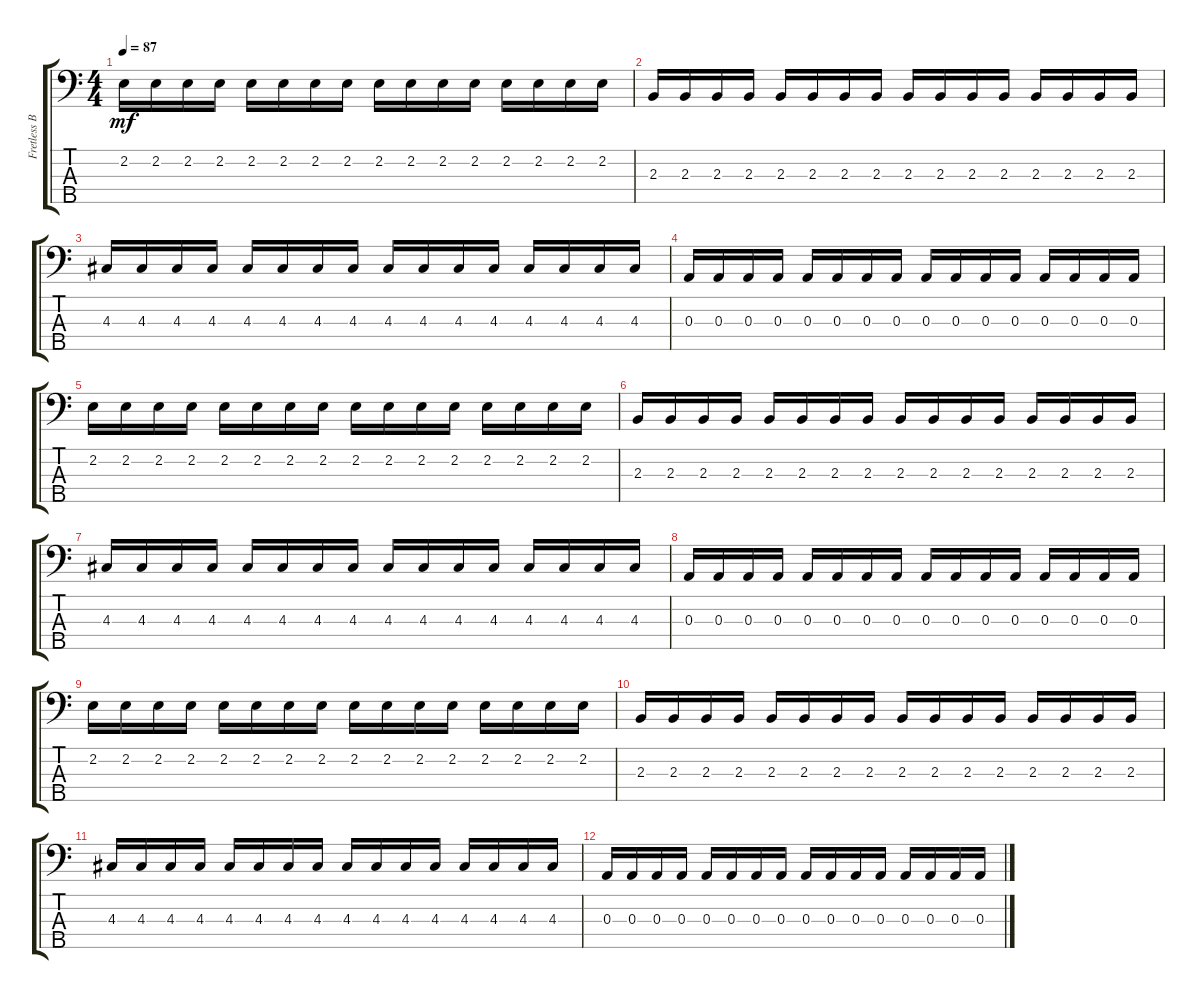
\track ("Fretless Bass" "Fretless B") {instrument fretlessbass}
\staff {score tabs}
\tuning (G2 D2 A1 E1 B0) {hide}
\ts (4 4)
\tempo 87
\clef f4
\ks c
2.2.16{dy mf} 2.2.16 2.2.16 2.2.16 2.2.16 2.2.16 2.2.16 2.2.16 2.2.16 2.2.16 2.2.16 2.2.16 2.2.16 2.2.16 2.2.16 2.2.16 |
2.3.16 2.3.16 2.3.16 2.3.16 2.3.16 2.3.16 2.3.16 2.3.16 2.3.16 2.3.16 2.3.16 2.3.16 2.3.16 2.3.16 2.3.16 2.3.16 |
4.3.16 4.3.16 4.3.16 4.3.16 4.3.16 4.3.16 4.3.16 4.3.16 4.3.16 4.3.16 4.3.16 4.3.16 4.3.16 4.3.16 4.3.16 4.3.16 |
0.3.16 0.3.16 0.3.16 0.3.16 0.3.16 0.3.16 0.3.16 0.3.16 0.3.16 0.3.16 0.3.16 0.3.16 0.3.16 0.3.16 0.3.16 0.3.16 |
2.2.16 2.2.16 2.2.16 2.2.16 2.2.16 2.2.16 2.2.16 2.2.16 2.2.16 2.2.16 2.2.16 2.2.16 2.2.16 2.2.16 2.2.16 2.2.16 |
2.3.16 2.3.16 2.3.16 2.3.16 2.3.16 2.3.16 2.3.16 2.3.16 2.3.16 2.3.16 2.3.16 2.3.16 2.3.16 2.3.16 2.3.16 2.3.16 |
4.3.16 4.3.16 4.3.16 4.3.16 4.3.16 4.3.16 4.3.16 4.3.16 4.3.16 4.3.16 4.3.16 4.3.16 4.3.16 4.3.16 4.3.16 4.3.16 |
0.3.16 0.3.16 0.3.16 0.3.16 0.3.16 0.3.16 0.3.16 0.3.16 0.3.16 0.3.16 0.3.16 0.3.16 0.3.16 0.3.16 0.3.16 0.3.16 |
2.2.16 2.2.16 2.2.16 2.2.16 2.2.16 2.2.16 2.2.16 2.2.16 2.2.16 2.2.16 2.2.16 2.2.16 2.2.16 2.2.16 2.2.16 2.2.16 |
2.3.16 2.3.16 2.3.16 2.3.16 2.3.16 2.3.16 2.3.16 2.3.16 2.3.16 2.3.16 2.3.16 2.3.16 2.3.16 2.3.16 2.3.16 2.3.16 |
4.3.16 4.3.16 4.3.16 4.3.16 4.3.16 4.3.16 4.3.16 4.3.16 4.3.16 4.3.16 4.3.16 4.3.16 4.3.16 4.3.16 4.3.16 4.3.16 |
0.3.16 0.3.16 0.3.16 0.3.16 0.3.16 0.3.16 0.3.16 0.3.16 0.3.16 0.3.16 0.3.16 0.3.16 0.3.16 0.3.16 0.3.16 0.3.16
